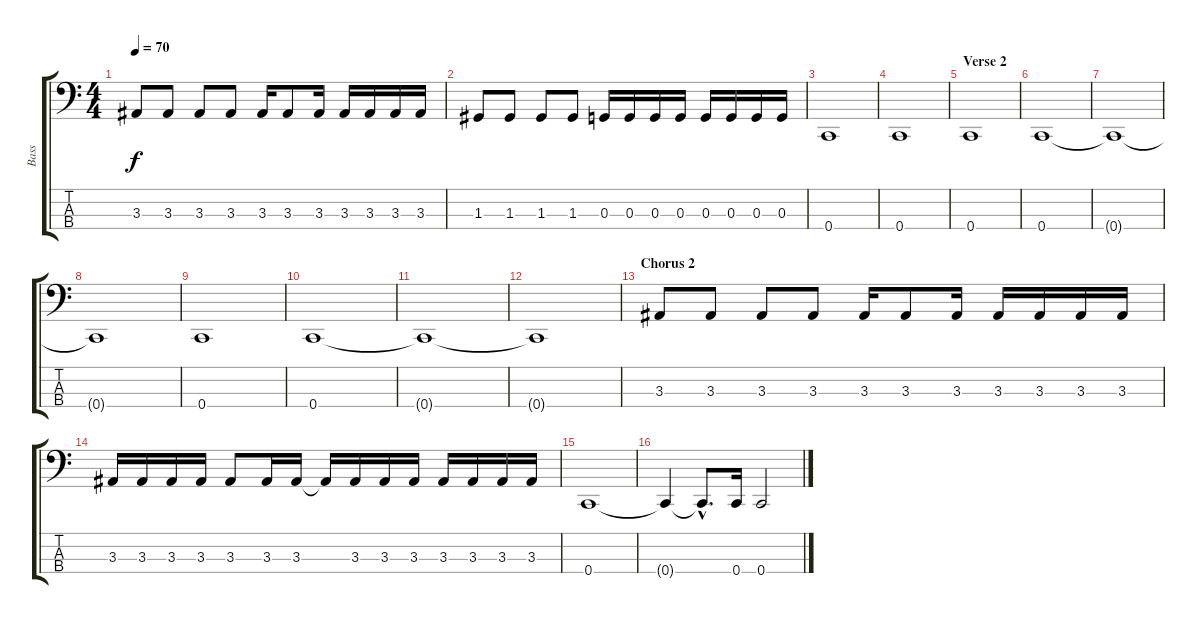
\track ("Bass" "Bass") {instrument slapbass1}
\staff {score tabs}
\tuning (F2 C2 G1 C1) {hide}
\ts (4 4)
\tempo 70
\clef f4
\ks c
3.3.8{dy f} 3.3.8 3.3.8 3.3.8 3.3.16 3.3.8 3.3.16 3.3.16 3.3.16 3.3.16 3.3.16 |
1.3.8 1.3.8 1.3.8 1.3.8 0.3.16 0.3.16 0.3.16 0.3.16 0.3.16 0.3.16 0.3.16 0.3.16 |
0.4.1 |
0.4.1 |
\section ("" "Verse 2")
0.4.1 |
0.4.1 |
0.4{t}.1 |
0.4{t}.1 |
0.4.1 |
0.4.1 |
0.4{t}.1 |
0.4{t}.1 |
\section ("" "Chorus 2")
3.3.8 3.3.8 3.3.8 3.3.8 3.3.16 3.3.8 3.3.16 3.3.16 3.3.16 3.3.16 3.3.16 |
3.3.16 3.3.16 3.3.16 3.3.16 3.3.8 3.3.16 3.3.16 3.3{t}.16 3.3.16 3.3.16 3.3.16 3.3.16 3.3.16 3.3.16 3.3.16 |
0.4.1 |
0.4{t}.4 0.4{hac t}.8{d} 0.4.16 0.4.2
